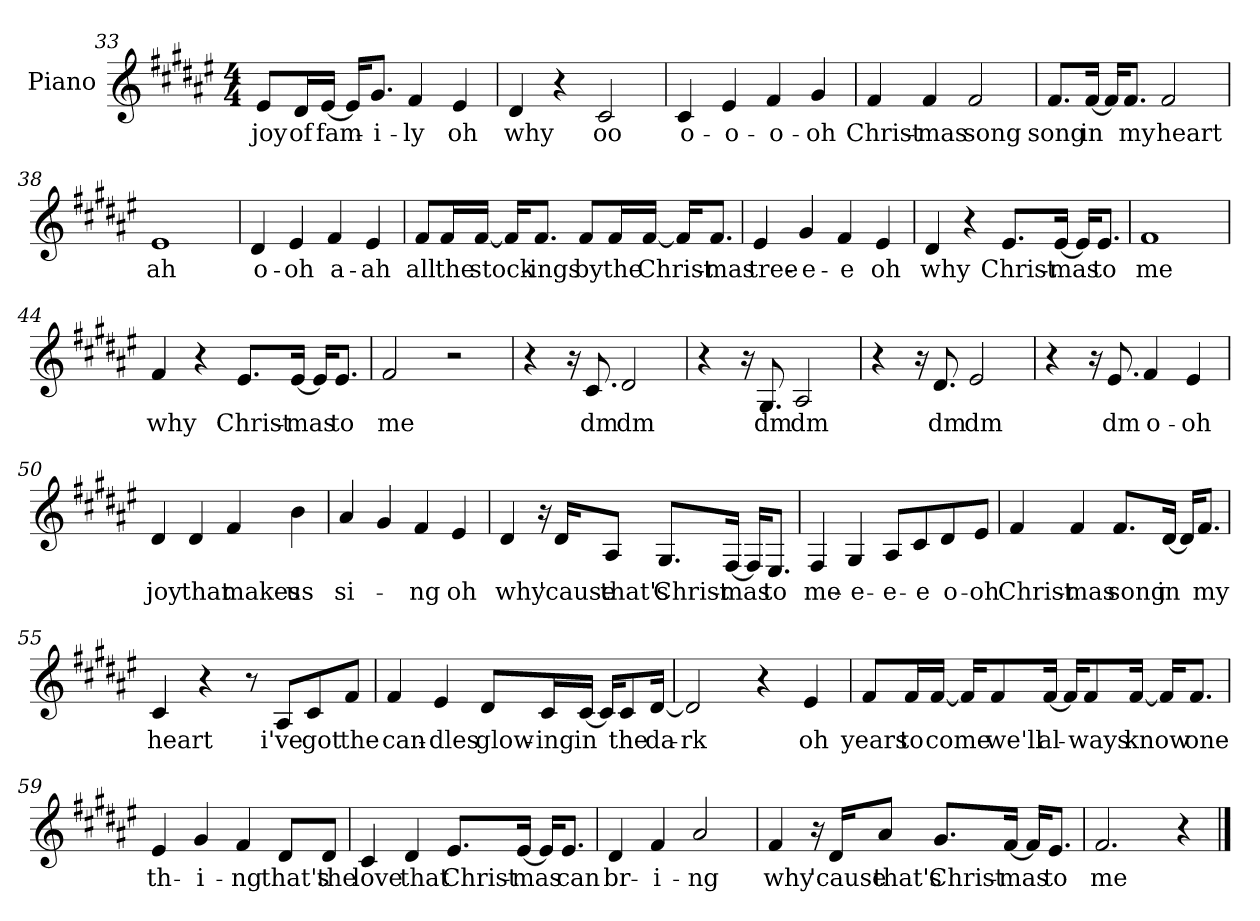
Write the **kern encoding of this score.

**kern	**text
*part1	*part1
*staff1	*staff1
*I"Piano	*
*I'Pno.	*
!!LO:PB:g=z
*clefG2	*
*k[f#c#g#d#a#e#]	*
*M4/4	*
=33	=33
!	!LO:LY:b
8e#/L	joy
!	!LO:LY:b
16d#/L	of
!	!LO:LY:b
[16e#/JJ	fam-
16e#/KL]	.
!	!LO:LY:b
8.g#/J	-i-
!	!LO:LY:b
4f#/	-ly
!	!LO:LY:b
4e#/	oh
=34	=34
!	!LO:LY:b
4d#/	why
4r	.
!	!LO:LY:b
2c#/	oo
=35	=35
!	!LO:LY:b
4c#/	o-
!	!LO:LY:b
4e#/	-o-
!	!LO:LY:b
4f#/	-o-
!	!LO:LY:b
4g#/	-oh
=36	=36
!	!LO:LY:b
4f#/	Christ-
!	!LO:LY:b
4f#/	-mas
!	!LO:LY:b
2f#/	song
=37	=37
!	!LO:LY:b
8.f#/L	song
!	!LO:LY:b
[16f#/Jk	in
16f#/KL]	.
!	!LO:LY:b
8.f#/J	my
!	!LO:LY:b
2f#/	heart
=38	=38
!	!LO:LY:b
1e#	ah
!!LO:LB:g=z
=39	=39
!	!LO:LY:b
4d#/	o-
!	!LO:LY:b
4e#/	-oh
!	!LO:LY:b
4f#/	a-
!	!LO:LY:b
4e#/	-ah
=40	=40
!	!LO:LY:b
8f#/L	all
!	!LO:LY:b
16f#/L	the
!	!LO:LY:b
[16f#/JJ	stock-
16f#/KL]	.
!	!LO:LY:b
8.f#/J	-ings
!	!LO:LY:b
8f#/L	by
!	!LO:LY:b
16f#/L	the
!	!LO:LY:b
[16f#/JJ	Christ-
16f#/KL]	.
!	!LO:LY:b
8.f#/J	-mas
=41	=41
!	!LO:LY:b
4e#/	tree-
!	!LO:LY:b
4g#/	-e-
!	!LO:LY:b
4f#/	-e
!	!LO:LY:b
4e#/	oh
=42	=42
!	!LO:LY:b
4d#/	why
4r	.
!	!LO:LY:b
8.e#/L	Christ-
!	!LO:LY:b
[16e#/Jk	-mas
16e#/KL]	.
!	!LO:LY:b
8.e#/J	to
!!LO:LB:g=z
=43	=43
!	!LO:LY:b
1f#	me
=44	=44
!	!LO:LY:b
4f#/	why
4r	.
!	!LO:LY:b
8.e#/L	Christ-
!	!LO:LY:b
[16e#/Jk	-mas
16e#/KL]	.
!	!LO:LY:b
8.e#/J	to
=45	=45
!	!LO:LY:b
2f#/	me
2r	.
=46	=46
4r	.
16r	.
!	!LO:LY:b
8.c#/	dm
!	!LO:LY:b
2d#/	dm
=47	=47
4r	.
16r	.
!	!LO:LY:b
8.G#/	dm
!	!LO:LY:b
2A#/	dm
=48	=48
4r	.
16r	.
!	!LO:LY:b
8.d#/	dm
!	!LO:LY:b
2e#/	dm
!!LO:LB:g=z
=49	=49
4r	.
16r	.
!	!LO:LY:b
8.e#/	dm
!	!LO:LY:b
4f#/	o-
!	!LO:LY:b
4e#/	-oh
=50	=50
!	!LO:LY:b
4d#/	joy
!	!LO:LY:b
4d#/	that
!	!LO:LY:b
4f#/	makes
!	!LO:LY:b
4b\	us
=51	=51
!	!LO:LY:b
4a#/	si-
4g#/	.
!	!LO:LY:b
4f#/	-ng
!	!LO:LY:b
4e#/	oh
=52	=52
!	!LO:LY:b
4d#/	why
16r	.
!	!LO:LY:b
16d#/KL	'cause
!	!LO:LY:b
8A#/J	that's
!	!LO:LY:b
8.G#/L	Christ-
!	!LO:LY:b
[16F#/Jk	-mas
16F#/KL]	.
!	!LO:LY:b
8.E#/J	to
!!LO:LB:g=z
=53	=53
!	!LO:LY:b
4F#/	me-
!	!LO:LY:b
4G#/	-e-
!	!LO:LY:b
8A#/L	-e-
!	!LO:LY:b
8c#/	-e
!	!LO:LY:b
8d#/	o-
!	!LO:LY:b
8e#/J	-oh
=54	=54
!	!LO:LY:b
4f#/	Christ-
!	!LO:LY:b
4f#/	-mas
!	!LO:LY:b
8.f#/L	song
!	!LO:LY:b
[16d#/Jk	in
16d#/KL]	.
!	!LO:LY:b
8.f#/J	my
=55	=55
!	!LO:LY:b
4c#/	heart
4r	.
8r	.
!	!LO:LY:b
8A#/L	i've
!	!LO:LY:b
8c#/	got
!	!LO:LY:b
8f#/J	the
!!LO:LB:g=z
=56	=56
!	!LO:LY:b
4f#/	can-
!	!LO:LY:b
4e#/	-dles
!	!LO:LY:b
8d#/L	glow-
!	!LO:LY:b
16c#/L	-ing
!	!LO:LY:b
[16c#/JJ	in
16c#/KL]	.
!	!LO:LY:b
8c#/	the
!	!LO:LY:b
[16d#/Jk	da-
=57	=57
!	!LO:LY:b
2d#/]	-rk
4r	.
!	!LO:LY:b
4e#/	oh
=58	=58
!	!LO:LY:b
8f#/L	years
!	!LO:LY:b
16f#/L	to
!	!LO:LY:b
[16f#/JJ	come
16f#/KL]	.
!	!LO:LY:b
8f#/	we'll
!	!LO:LY:b
[16f#/Jk	al-
16f#/KL]	.
!	!LO:LY:b
8f#/	-ways
!	!LO:LY:b
[16f#/Jk	know
16f#/KL]	.
!	!LO:LY:b
8.f#/J	one
!!LO:LB:g=z
=59	=59
!	!LO:LY:b
4e#/	th-
!	!LO:LY:b
4g#/	-i-
!	!LO:LY:b
4f#/	-ng
!	!LO:LY:b
8d#/L	that's
!	!LO:LY:b
8d#/J	the
=60	=60
!	!LO:LY:b
4c#/	love
!	!LO:LY:b
4d#/	that
!	!LO:LY:b
8.e#/L	Christ-
!	!LO:LY:b
[16e#/Jk	-mas
16e#/KL]	.
!	!LO:LY:b
8.e#/J	can
=61	=61
!	!LO:LY:b
4d#/	br-
!	!LO:LY:b
4f#/	-i-
!	!LO:LY:b
2a#/	-ng
!!LO:LB:g=z
=62	=62
!	!LO:LY:b
4f#/	why
16r	.
!	!LO:LY:b
16d#/KL	'cause
!	!LO:LY:b
8a#/J	that's
!	!LO:LY:b
8.g#/L	Christ-
!	!LO:LY:b
[16f#/Jk	-mas
16f#/KL]	.
!	!LO:LY:b
8.e#/J	to
=63	=63
!	!LO:LY:b
2.f#/	me
4r	.
==	==
*-	*-
